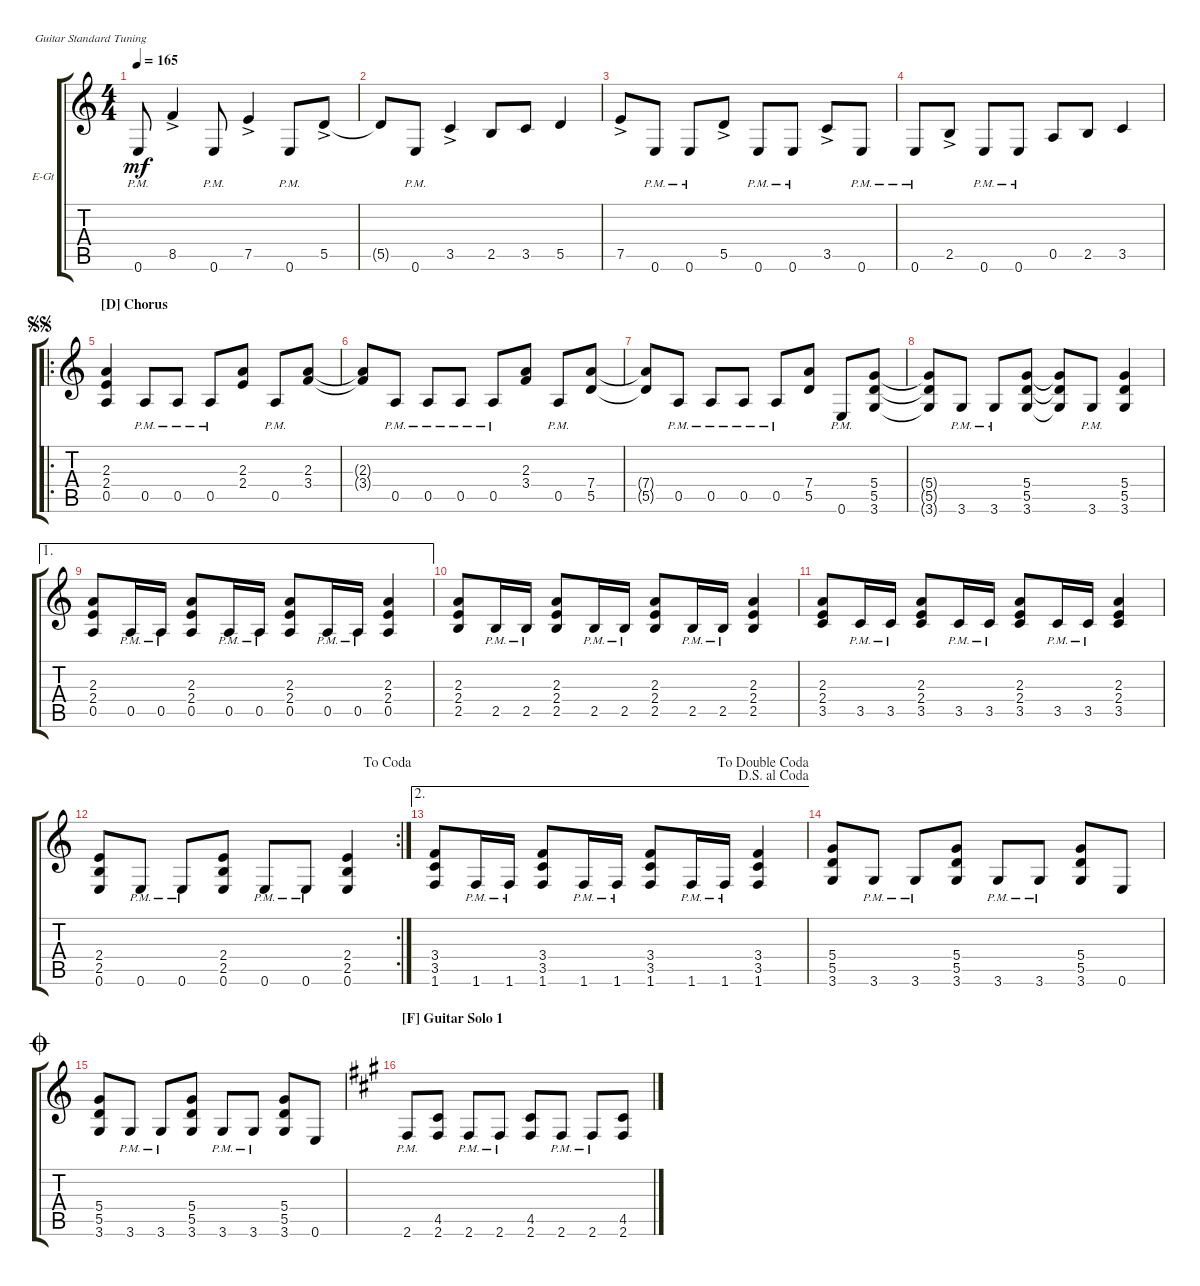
\bracketExtendMode groupsimilarinstruments
\firstSystemTrackNameOrientation horizontal
\otherSystemsTrackNameOrientation horizontal
\track ("Gtr 1" "E-Gt") {instrument acousticgrandpiano}
\staff {score tabs}
\tuning (E4 B3 G3 D3 A2 E2)
\displaytranspose 12
\ts (4 4)
\tempo 165
\clef g2
\ks c
0.6{pm}.8{dy mf} 8.5{ac}.4 0.6{pm}.8 7.5{ac}.4 0.6{pm}.8 5.5{ac}.8 |
5.5{t}.8 0.6{pm}.8 3.5{ac}.4 2.5.8 3.5.8 5.5.4 |
7.5{ac}.8 0.6{pm}.8 0.6{pm}.8 5.5{ac}.8 0.6{pm}.8 0.6{pm}.8 3.5{ac}.8 0.6{pm}.8 |
0.6{pm}.8 2.5{ac}.8 0.6{pm}.8 0.6{pm}.8 0.5.8 2.5.8 3.5.4 |
\ro
\section ("D" "Chorus")
\jump segnosegno
(2.3 2.4 0.5).4 0.5{pm}.8 0.5{pm}.8 0.5{pm}.8 (2.3 2.4).8 0.5{pm}.8 (2.3 3.4).8 |
(2.3{t} 3.4{t}).8 0.5{pm}.8 0.5{pm}.8 0.5{pm}.8 0.5{pm}.8 (2.3 3.4).8 0.5{pm}.8 (7.4 5.5).8 |
(7.4{t} 5.5{t}).8 0.5{pm}.8 0.5{pm}.8 0.5{pm}.8 0.5{pm}.8 (7.4 5.5).8 0.6{pm}.8 (5.4 5.5 3.6).8 |
(5.4{t} 5.5{t} 3.6{t}).8 3.6{pm}.8 3.6{pm}.8 (5.4 5.5 3.6).8 (5.4{t} 5.5{t} 3.6{t}).8 3.6{pm}.8 (5.4 5.5 3.6).4 |
\ae 1
(2.3 2.4 0.5).8 0.5{pm}.16 0.5{pm}.16 (2.3 2.4 0.5).8 0.5{pm}.16 0.5{pm}.16 (2.3 2.4 0.5).8 0.5{pm}.16 0.5{pm}.16 (2.3 2.4 0.5).4 |
(2.3 2.4 2.5).8 2.5{pm}.16 2.5{pm}.16 (2.3 2.4 2.5).8 2.5{pm}.16 2.5{pm}.16 (2.3 2.4 2.5).8 2.5{pm}.16 2.5{pm}.16 (2.3 2.4 2.5).4 |
(2.3 2.4 3.5).8 3.5{pm}.16 3.5{pm}.16 (2.3 2.4 3.5).8 3.5{pm}.16 3.5{pm}.16 (2.3 2.4 3.5).8 3.5{pm}.16 3.5{pm}.16 (2.3 2.4 3.5).4 |
\rc 2
\jump dacoda
(2.4 2.5 0.6).8 0.6{pm}.8 0.6{pm}.8 (2.4 2.5 0.6).8 0.6{pm}.8 0.6{pm}.8 (2.4 2.5 0.6).4 |
\ae 2
\jump dalsegnoalcoda
\jump dadoublecoda
(3.4 3.5 1.6).8 1.6{pm}.16 1.6{pm}.16 (3.4 3.5 1.6).8 1.6{pm}.16 1.6{pm}.16 (3.4 3.5 1.6).8 1.6{pm}.16 1.6{pm}.16 (3.4 3.5 1.6).4 |
(5.4 5.5 3.6).8 3.6{pm}.8 3.6{pm}.8 (5.4 5.5 3.6).8 3.6{pm}.8 3.6{pm}.8 (5.4 5.5 3.6).8 0.6.8 |
\jump coda
(5.4 5.5 3.6).8 3.6{pm}.8 3.6{pm}.8 (5.4 5.5 3.6).8 3.6{pm}.8 3.6{pm}.8 (5.4 5.5 3.6).8 0.6.8 |
\section ("F" "Guitar Solo 1")
\ks a
2.6{pm}.8 (4.5 2.6).8 2.6{pm}.8 2.6{pm}.8 (4.5 2.6).8 2.6{pm}.8 2.6{pm}.8 (4.5 2.6).8
